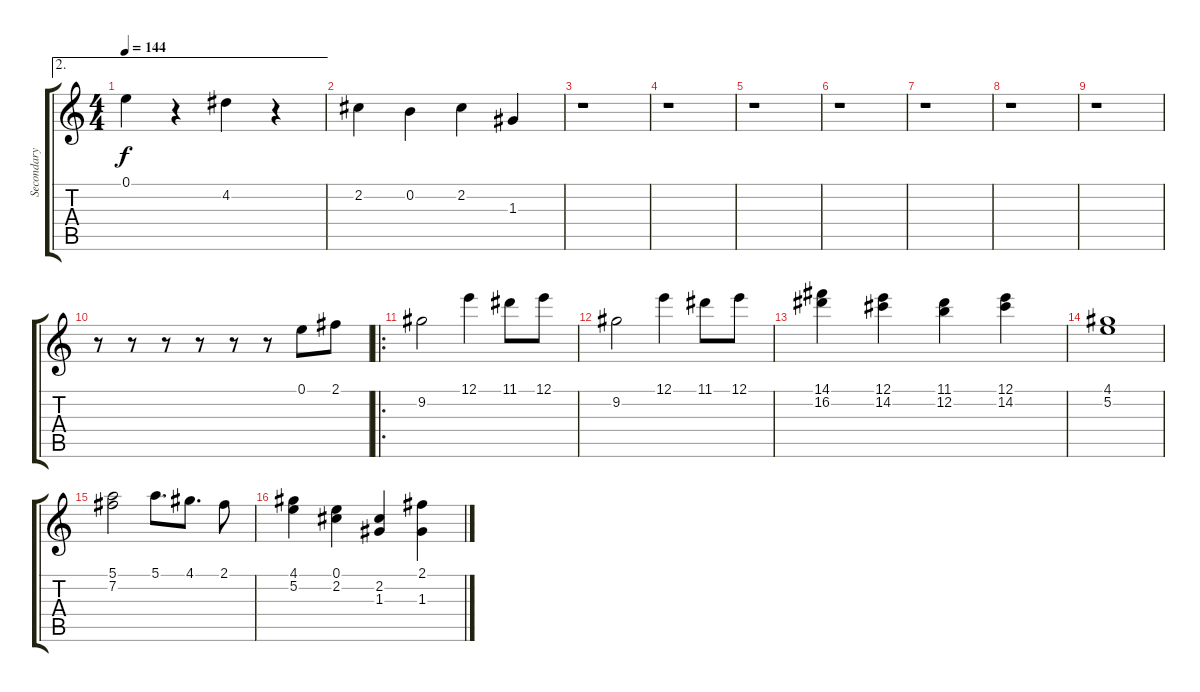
\track ("Secondary Guitar" "Secondary ") {instrument acousticguitarsteel}
\staff {score tabs}
\tuning (E4 B3 G3 D3 A2 E2) {hide}
\ae 2
\ts (4 4)
\tempo 144
\clef g2
\ks c
0.1.4{dy f} r.4 4.2.4 r.4 |
2.2.4 0.2.4 2.2.4 1.3.4 |
r.1 |
r.1 |
r.1 |
r.1 |
r.1 |
r.1 |
r.1 |
r.8 r.8 r.8 r.8 r.8 r.8 0.1.8 2.1.8 |
\ro
9.2.2 12.1.4 11.1.8 12.1.8 |
9.2.2 12.1.4 11.1.8 12.1.8 |
(14.1 16.2).4 (12.1 14.2).4 (11.1 12.2).4 (12.1 14.2).4 |
(4.1 5.2).1 |
(5.1 7.2).2 5.1.8{d} 4.1.8{d} 2.1.8 |
(4.1 5.2).4 (0.1 2.2).4 (2.2 1.3).4 (2.1 1.3).4
